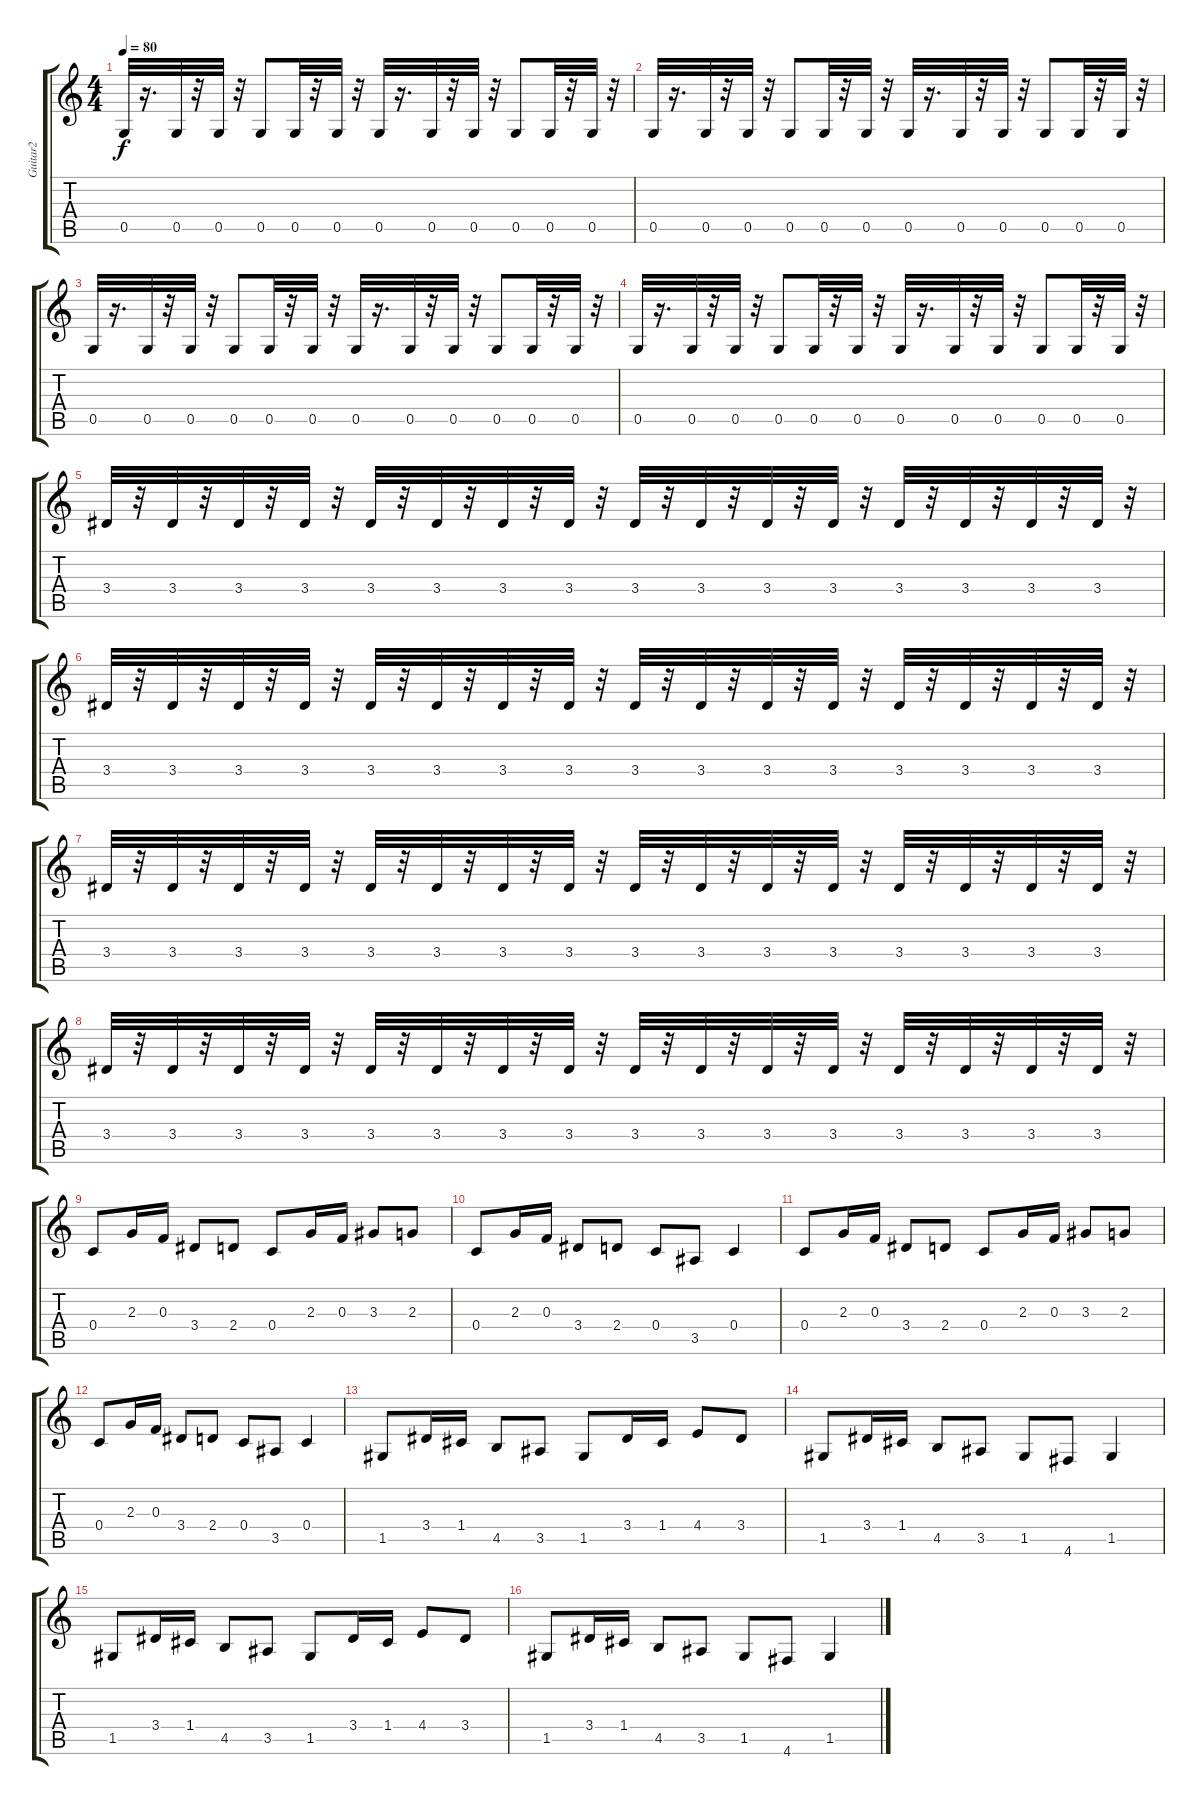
\track ("Guitar2" "Guitar2") {instrument overdrivenguitar}
\staff {score tabs}
\tuning (D4 A3 F3 C3 G2 D2) {hide}
\ts (4 4)
\tempo 80
\clef g2
\ks c
0.5.32{dy f instrument overdrivenguitar} r.16{d} 0.5.32 r.32 0.5.32 r.32 0.5.8 0.5.32 r.32 0.5.32 r.32 0.5.32 r.16{d} 0.5.32 r.32 0.5.32 r.32 0.5.8 0.5.32 r.32 0.5.32 r.32 |
0.5.32 r.16{d} 0.5.32 r.32 0.5.32 r.32 0.5.8 0.5.32 r.32 0.5.32 r.32 0.5.32 r.16{d} 0.5.32 r.32 0.5.32 r.32 0.5.8 0.5.32 r.32 0.5.32 r.32 |
0.5.32 r.16{d} 0.5.32 r.32 0.5.32 r.32 0.5.8 0.5.32 r.32 0.5.32 r.32 0.5.32 r.16{d} 0.5.32 r.32 0.5.32 r.32 0.5.8 0.5.32 r.32 0.5.32 r.32 |
0.5.32 r.16{d} 0.5.32 r.32 0.5.32 r.32 0.5.8 0.5.32 r.32 0.5.32 r.32 0.5.32 r.16{d} 0.5.32 r.32 0.5.32 r.32 0.5.8 0.5.32 r.32 0.5.32 r.32 |
3.4.32 r.32 3.4.32 r.32 3.4.32 r.32 3.4.32 r.32 3.4.32 r.32 3.4.32 r.32 3.4.32 r.32 3.4.32 r.32 3.4.32 r.32 3.4.32 r.32 3.4.32 r.32 3.4.32 r.32 3.4.32 r.32 3.4.32 r.32 3.4.32 r.32 3.4.32 r.32 |
3.4.32 r.32 3.4.32 r.32 3.4.32 r.32 3.4.32 r.32 3.4.32 r.32 3.4.32 r.32 3.4.32 r.32 3.4.32 r.32 3.4.32 r.32 3.4.32 r.32 3.4.32 r.32 3.4.32 r.32 3.4.32 r.32 3.4.32 r.32 3.4.32 r.32 3.4.32 r.32 |
3.4.32 r.32 3.4.32 r.32 3.4.32 r.32 3.4.32 r.32 3.4.32 r.32 3.4.32 r.32 3.4.32 r.32 3.4.32 r.32 3.4.32 r.32 3.4.32 r.32 3.4.32 r.32 3.4.32 r.32 3.4.32 r.32 3.4.32 r.32 3.4.32 r.32 3.4.32 r.32 |
3.4.32 r.32 3.4.32 r.32 3.4.32 r.32 3.4.32 r.32 3.4.32 r.32 3.4.32 r.32 3.4.32 r.32 3.4.32 r.32 3.4.32 r.32 3.4.32 r.32 3.4.32 r.32 3.4.32 r.32 3.4.32 r.32 3.4.32 r.32 3.4.32 r.32 3.4.32 r.32 |
0.4.8 2.3.16 0.3.16 3.4.8 2.4.8 0.4.8 2.3.16 0.3.16 3.3.8 2.3.8 |
0.4.8 2.3.16 0.3.16 3.4.8 2.4.8 0.4.8 3.5.8 0.4.4 |
0.4.8 2.3.16 0.3.16 3.4.8 2.4.8 0.4.8 2.3.16 0.3.16 3.3.8 2.3.8 |
0.4.8 2.3.16 0.3.16 3.4.8 2.4.8 0.4.8 3.5.8 0.4.4 |
1.5.8 3.4.16 1.4.16 4.5.8 3.5.8 1.5.8 3.4.16 1.4.16 4.4.8 3.4.8 |
1.5.8 3.4.16 1.4.16 4.5.8 3.5.8 1.5.8 4.6.8 1.5.4 |
1.5.8 3.4.16 1.4.16 4.5.8 3.5.8 1.5.8 3.4.16 1.4.16 4.4.8 3.4.8 |
1.5.8 3.4.16 1.4.16 4.5.8 3.5.8 1.5.8 4.6.8 1.5.4
